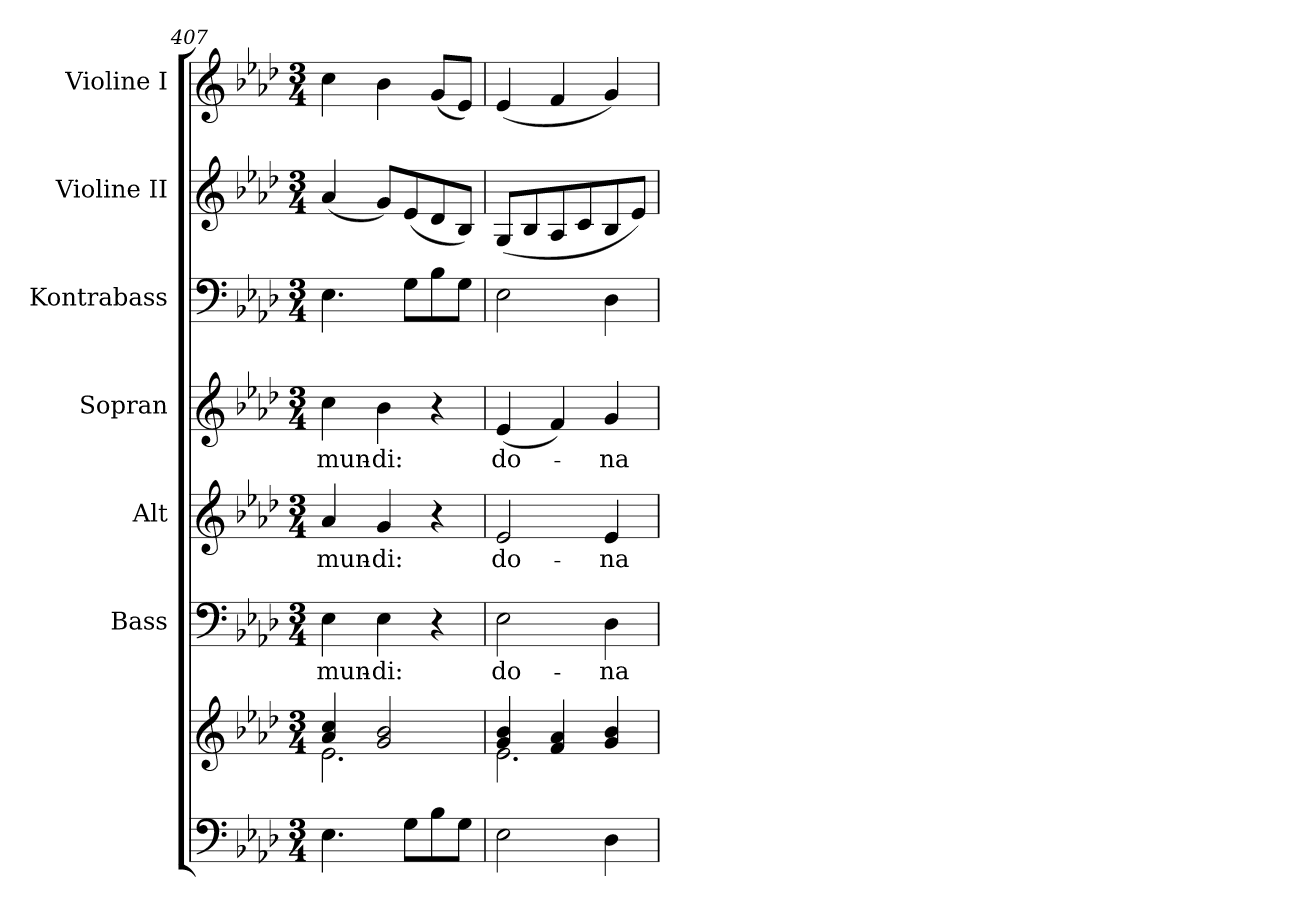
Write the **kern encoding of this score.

**kern	**kern	**kern	**text	**kern	**text	**kern	**text	**kern	**kern	**kern
*part7	*part7	*part6	*part6	*part5	*part5	*part4	*part4	*part3	*part2	*part1
*staff8	*staff7	*staff6	*staff6	*staff5	*staff5	*staff4	*staff4	*staff3	*staff2	*staff1
*	*	*I"Bass	*	*I"Alt	*	*I"Sopran	*	*I"Kontrabass	*I"Violine II	*I"Violine I
*	*	*I'B.	*	*I'A.	*	*I'S.	*	*I'Kb.	*I'Vl. II	*I'Vl. I
*clefF4	*clefG2	*clefF4	*	*clefG2	*	*clefG2	*	*clefF4	*clefG2	*clefG2
*	*	*	*	*	*	*	*	*ITrd7c12	*	*
*k[b-e-a-d-]	*k[b-e-a-d-]	*k[b-e-a-d-]	*	*k[b-e-a-d-]	*	*k[b-e-a-d-]	*	*k[b-e-a-d-]	*k[b-e-a-d-]	*k[b-e-a-d-]
*A-:	*A-:	*A-:	*	*A-:	*	*A-:	*	*A-:	*A-:	*A-:
*M3/4	*M3/4	*M3/4	*	*M3/4	*	*M3/4	*	*M3/4	*M3/4	*M3/4
=407	=407	=407	=407	=407	=407	=407	=407	=407	=407	=407
*	*^	*	*	*	*	*	*	*	*	*
!	!	!	!	!LO:LY:b	!	!LO:LY:b	!	!LO:LY:b	!	!	!
4.E-\	4a-/ 4cc/	2.e-\	4E-\	mun-	4a-/	mun-	4cc\	mun-	4.EE-\	(<4a-/	4cc\
!	!	!	!	!LO:LY:b	!	!LO:LY:b	!	!LO:LY:b	!	!	!
.	2g/ 2b-/	.	4E-\	-di:	4g/	-di:	4b-\	-di:	.	8g/L)	4b-\
8G\L	.	.	.	.	.	.	.	.	8GG\L	(<8e-/	.
8B-\	.	.	4r	.	4r	.	4r	.	8BB-\	8d-/	(<8g/L
8G\J	.	.	.	.	.	.	.	.	8GG\J	8B-/J)	8e-/J)
!!LO:PB:g=z
=408	=408	=408	=408	=408	=408	=408	=408	=408	=408	=408	=408
!	!	!	!	!LO:LY:b	!	!LO:LY:b	!	!LO:LY:b	!	!	!
2E-\	4g/ 4b-/	2.e-\	2E-\	do-	2e-/	do-	(<4e-/	do-	2EE-\	(<8G/L	(<4e-/
.	.	.	.	.	.	.	.	.	.	8B-/	.
.	4f/ 4a-/	.	.	.	.	.	4f/)	.	.	8A-/	4f/
.	.	.	.	.	.	.	.	.	.	8c/	.
!	!	!	!	!LO:LY:b	!	!LO:LY:b	!	!LO:LY:b	!	!	!
4D-\	4g/ 4b-/	.	4D-\	-na	4e-/	-na	4g/	-na	4DD-\	8B-/	4g/)
.	.	.	.	.	.	.	.	.	.	8e-/J)	.
*	*v	*v	*	*	*	*	*	*	*	*	*
=	=	=	=	=	=	=	=	=	=	=
*-	*-	*-	*-	*-	*-	*-	*-	*-	*-	*-
